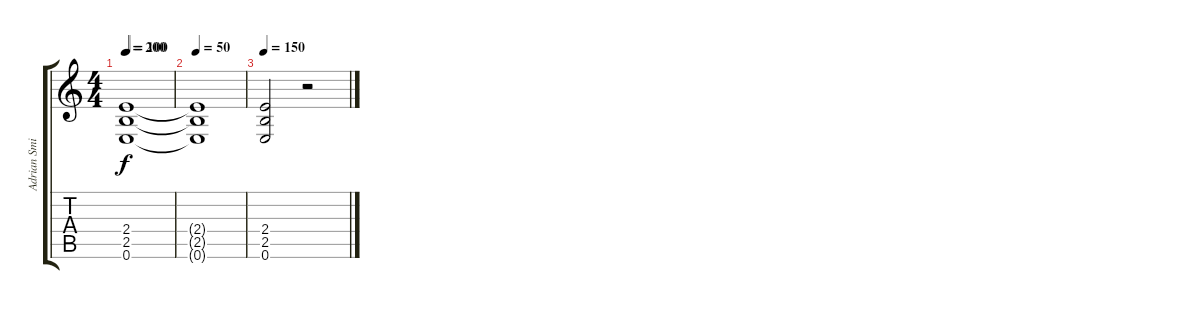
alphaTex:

\track ("Adrian Smith" "Adrian Smi") {instrument electricguitarclean}
\staff {score tabs}
\tuning (E4 B3 G3 D3 A2 E2) {hide}
\ts (4 4)
\tempo 200
\tempo (100 0.03125)
\clef g2
\ks c
(2.4 2.5 0.6).1{dy f} |
\tempo 50
(2.4{t} 2.5{t} 0.6{t}).1 |
\tempo 150
(2.4 2.5 0.6).2 r.2
